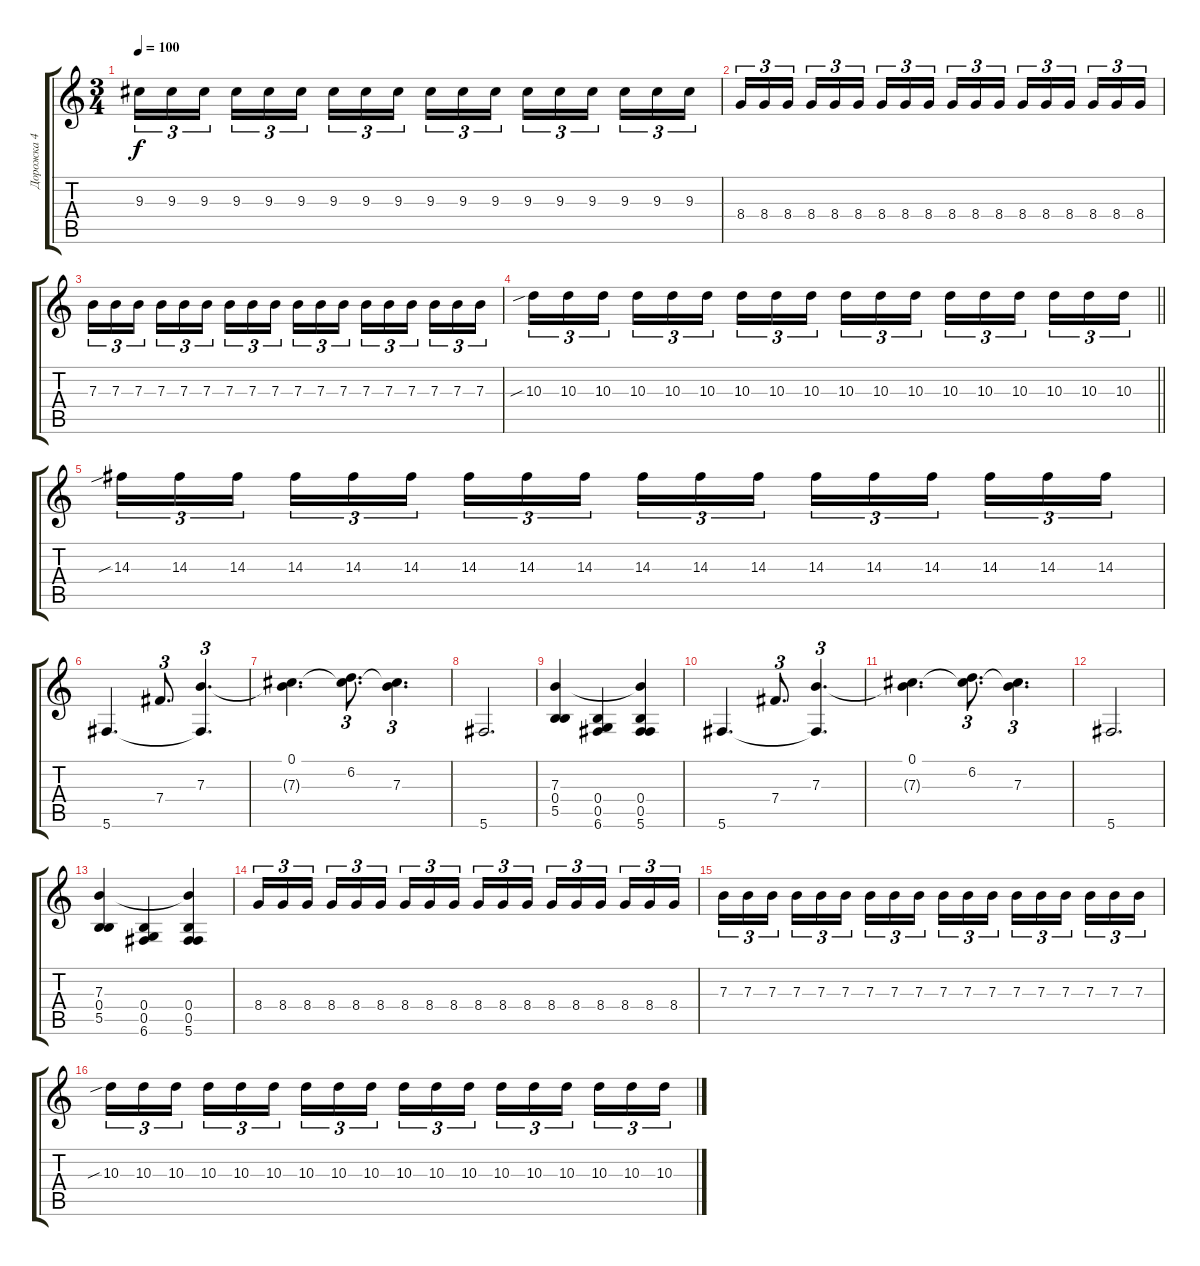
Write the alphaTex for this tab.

\track ("Дорожка 4" "Дорожка 4") {instrument distortionguitar}
\staff {score tabs}
\tuning (Db4 Ab3 E3 B2 Gb2 Db2) {hide}
\ts (3 4)
\tempo 100
\clef g2
\ks c
9.3.16{tu (3 2) dy f} 9.3.16{tu (3 2)} 9.3.16{tu (3 2) beam splitsecondary} 9.3.16{tu (3 2)} 9.3.16{tu (3 2)} 9.3.16{tu (3 2)} 9.3.16{tu (3 2)} 9.3.16{tu (3 2)} 9.3.16{tu (3 2) beam splitsecondary} 9.3.16{tu (3 2)} 9.3.16{tu (3 2)} 9.3.16{tu (3 2)} 9.3.16{tu (3 2)} 9.3.16{tu (3 2)} 9.3.16{tu (3 2) beam splitsecondary} 9.3.16{tu (3 2)} 9.3.16{tu (3 2)} 9.3.16{tu (3 2)} |
8.4.16{tu (3 2)} 8.4.16{tu (3 2)} 8.4.16{tu (3 2) beam splitsecondary} 8.4.16{tu (3 2)} 8.4.16{tu (3 2)} 8.4.16{tu (3 2)} 8.4.16{tu (3 2)} 8.4.16{tu (3 2)} 8.4.16{tu (3 2) beam splitsecondary} 8.4.16{tu (3 2)} 8.4.16{tu (3 2)} 8.4.16{tu (3 2)} 8.4.16{tu (3 2)} 8.4.16{tu (3 2)} 8.4.16{tu (3 2) beam splitsecondary} 8.4.16{tu (3 2)} 8.4.16{tu (3 2)} 8.4.16{tu (3 2)} |
7.3.16{tu (3 2)} 7.3.16{tu (3 2)} 7.3.16{tu (3 2) beam splitsecondary} 7.3.16{tu (3 2)} 7.3.16{tu (3 2)} 7.3.16{tu (3 2)} 7.3.16{tu (3 2)} 7.3.16{tu (3 2)} 7.3.16{tu (3 2) beam splitsecondary} 7.3.16{tu (3 2)} 7.3.16{tu (3 2)} 7.3.16{tu (3 2)} 7.3.16{tu (3 2)} 7.3.16{tu (3 2)} 7.3.16{tu (3 2) beam splitsecondary} 7.3.16{tu (3 2)} 7.3.16{tu (3 2)} 7.3.16{tu (3 2)} |
\barLineRight lightlight
10.3{sib}.16{tu (3 2)} 10.3.16{tu (3 2)} 10.3.16{tu (3 2) beam splitsecondary} 10.3.16{tu (3 2)} 10.3.16{tu (3 2)} 10.3.16{tu (3 2)} 10.3.16{tu (3 2)} 10.3.16{tu (3 2)} 10.3.16{tu (3 2) beam splitsecondary} 10.3.16{tu (3 2)} 10.3.16{tu (3 2)} 10.3.16{tu (3 2)} 10.3.16{tu (3 2)} 10.3.16{tu (3 2)} 10.3.16{tu (3 2) beam splitsecondary} 10.3.16{tu (3 2)} 10.3.16{tu (3 2)} 10.3.16{tu (3 2)} |
14.3{sib}.16{tu (3 2)} 14.3.16{tu (3 2)} 14.3.16{tu (3 2) beam splitsecondary} 14.3.16{tu (3 2)} 14.3.16{tu (3 2)} 14.3.16{tu (3 2)} 14.3.16{tu (3 2)} 14.3.16{tu (3 2)} 14.3.16{tu (3 2) beam splitsecondary} 14.3.16{tu (3 2)} 14.3.16{tu (3 2)} 14.3.16{tu (3 2)} 14.3.16{tu (3 2)} 14.3.16{tu (3 2)} 14.3.16{tu (3 2) beam splitsecondary} 14.3.16{tu (3 2)} 14.3.16{tu (3 2)} 14.3.16{tu (3 2)} |
5.6.4{d} 7.4.8{d tu (3 2)} (7.3 5.6{t}).4{d tu (3 2)} |
(0.1 7.3{t}).4{d} (0.1{t} 6.2).8{d tu (3 2)} (0.1{t} 7.3).4{d tu (3 2)} |
5.6.2{d} |
(7.3 0.4 5.5).4 (0.4 0.5 6.6).4 (7.3{t} 0.4 0.5 5.6).4 |
5.6.4{d} 7.4.8{d tu (3 2)} (7.3 5.6{t}).4{d tu (3 2)} |
(0.1 7.3{t}).4{d} (0.1{t} 6.2).8{d tu (3 2)} (0.1{t} 7.3).4{d tu (3 2)} |
5.6.2{d} |
(7.3 0.4 5.5).4 (0.4 0.5 6.6).4 (7.3{t} 0.4 0.5 5.6).4 |
8.4.16{tu (3 2)} 8.4.16{tu (3 2)} 8.4.16{tu (3 2) beam splitsecondary} 8.4.16{tu (3 2)} 8.4.16{tu (3 2)} 8.4.16{tu (3 2)} 8.4.16{tu (3 2)} 8.4.16{tu (3 2)} 8.4.16{tu (3 2) beam splitsecondary} 8.4.16{tu (3 2)} 8.4.16{tu (3 2)} 8.4.16{tu (3 2)} 8.4.16{tu (3 2)} 8.4.16{tu (3 2)} 8.4.16{tu (3 2) beam splitsecondary} 8.4.16{tu (3 2)} 8.4.16{tu (3 2)} 8.4.16{tu (3 2)} |
7.3.16{tu (3 2)} 7.3.16{tu (3 2)} 7.3.16{tu (3 2) beam splitsecondary} 7.3.16{tu (3 2)} 7.3.16{tu (3 2)} 7.3.16{tu (3 2)} 7.3.16{tu (3 2)} 7.3.16{tu (3 2)} 7.3.16{tu (3 2) beam splitsecondary} 7.3.16{tu (3 2)} 7.3.16{tu (3 2)} 7.3.16{tu (3 2)} 7.3.16{tu (3 2)} 7.3.16{tu (3 2)} 7.3.16{tu (3 2) beam splitsecondary} 7.3.16{tu (3 2)} 7.3.16{tu (3 2)} 7.3.16{tu (3 2)} |
10.3{sib}.16{tu (3 2)} 10.3.16{tu (3 2)} 10.3.16{tu (3 2) beam splitsecondary} 10.3.16{tu (3 2)} 10.3.16{tu (3 2)} 10.3.16{tu (3 2)} 10.3.16{tu (3 2)} 10.3.16{tu (3 2)} 10.3.16{tu (3 2) beam splitsecondary} 10.3.16{tu (3 2)} 10.3.16{tu (3 2)} 10.3.16{tu (3 2)} 10.3.16{tu (3 2)} 10.3.16{tu (3 2)} 10.3.16{tu (3 2) beam splitsecondary} 10.3.16{tu (3 2)} 10.3.16{tu (3 2)} 10.3.16{tu (3 2)}
